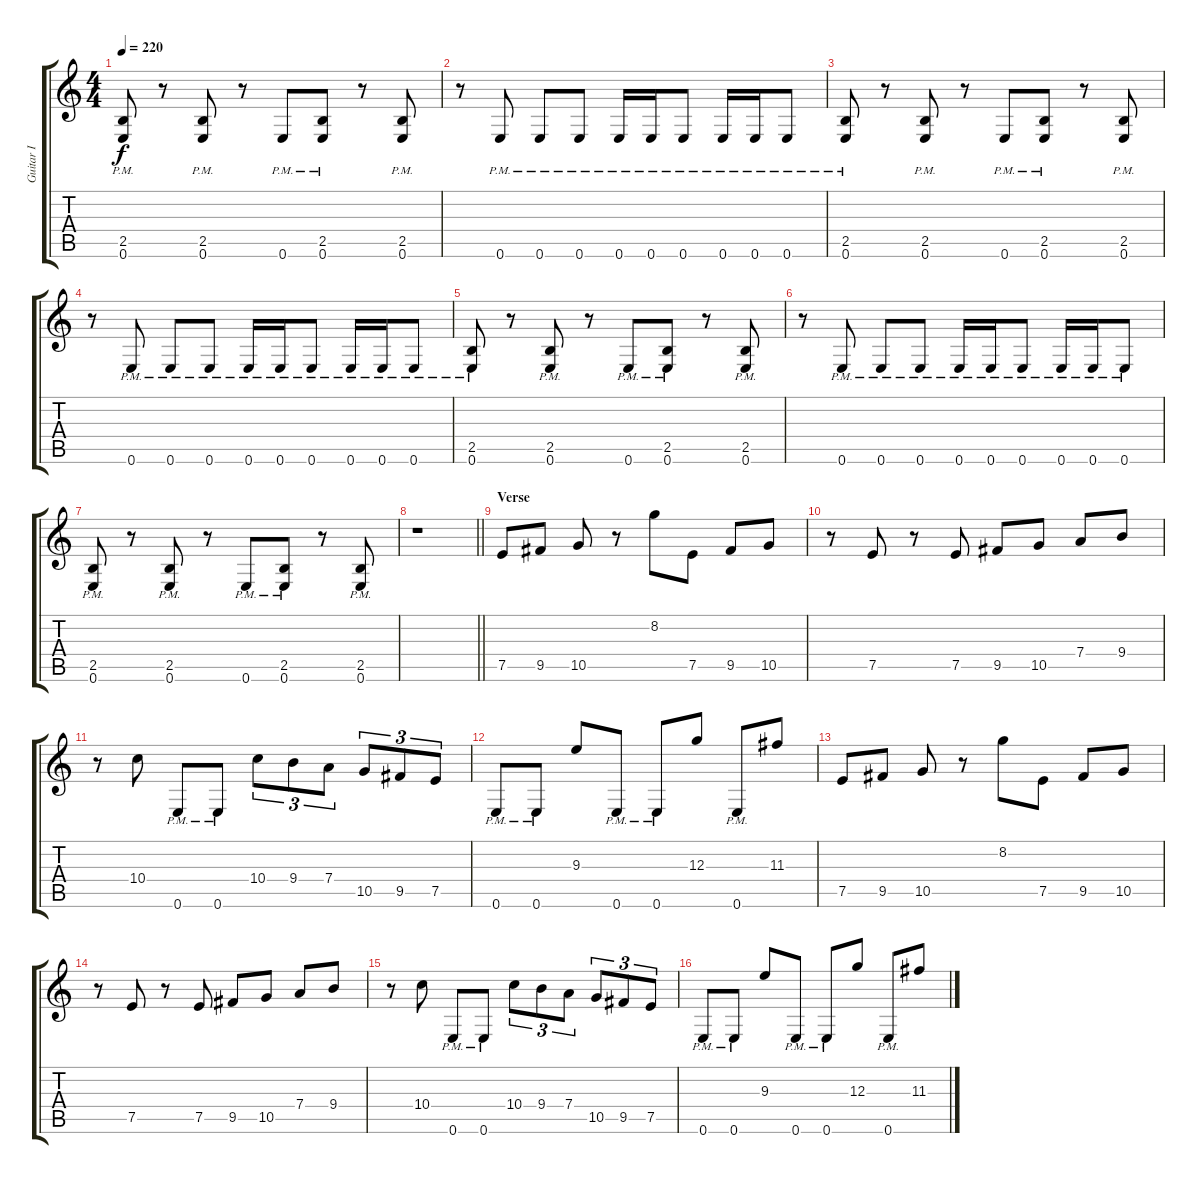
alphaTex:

\track ("Guitar I" "Guitar I") {instrument distortionguitar}
\staff {score tabs}
\tuning (E4 B3 G3 D3 A2 E2) {hide}
\ts (4 4)
\tempo 220
\clef g2
\ks c
(2.5{pm} 0.6{pm}).8{dy f balance 16} r.8 (2.5{pm} 0.6{pm}).8 r.8 0.6{pm}.8 (2.5{pm} 0.6{pm}).8 r.8 (2.5{pm} 0.6{pm}).8 |
r.8 0.6{pm}.8 0.6{pm}.8 0.6{pm}.8 0.6{pm}.16 0.6{pm}.16 0.6{pm}.8 0.6{pm}.16 0.6{pm}.16 0.6{pm}.8 |
(2.5{pm} 0.6{pm}).8 r.8 (2.5{pm} 0.6{pm}).8 r.8 0.6{pm}.8 (2.5{pm} 0.6{pm}).8 r.8 (2.5{pm} 0.6{pm}).8 |
r.8 0.6{pm}.8 0.6{pm}.8 0.6{pm}.8 0.6{pm}.16 0.6{pm}.16 0.6{pm}.8 0.6{pm}.16 0.6{pm}.16 0.6{pm}.8 |
(2.5{pm} 0.6{pm}).8 r.8 (2.5{pm} 0.6{pm}).8 r.8 0.6{pm}.8 (2.5{pm} 0.6{pm}).8 r.8 (2.5{pm} 0.6{pm}).8 |
r.8 0.6{pm}.8 0.6{pm}.8 0.6{pm}.8 0.6{pm}.16 0.6{pm}.16 0.6{pm}.8 0.6{pm}.16 0.6{pm}.16 0.6{pm}.8 |
(2.5{pm} 0.6{pm}).8 r.8 (2.5{pm} 0.6{pm}).8 r.8 0.6{pm}.8 (2.5{pm} 0.6{pm}).8 r.8 (2.5{pm} 0.6{pm}).8 |
\barLineRight lightlight
r.1 |
\section ("" "Verse")
7.5.8 9.5.8 10.5.8 r.8 8.2.8 7.5.8 9.5.8 10.5.8 |
r.8 7.5.8 r.8 7.5.8 9.5.8 10.5.8 7.4.8 9.4.8 |
r.8 10.4.8 0.6{pm}.8 0.6{pm}.8 10.4.8{tu (3 2)} 9.4.8{tu (3 2)} 7.4.8{tu (3 2)} 10.5.8{tu (3 2)} 9.5.8{tu (3 2)} 7.5.8{tu (3 2)} |
0.6{pm}.8 0.6{pm}.8 9.3.8 0.6{pm}.8 0.6{pm}.8 12.3.8 0.6{pm}.8 11.3.8 |
7.5.8 9.5.8 10.5.8 r.8 8.2.8 7.5.8 9.5.8 10.5.8 |
r.8 7.5.8 r.8 7.5.8 9.5.8 10.5.8 7.4.8 9.4.8 |
r.8 10.4.8 0.6{pm}.8 0.6{pm}.8 10.4.8{tu (3 2)} 9.4.8{tu (3 2)} 7.4.8{tu (3 2)} 10.5.8{tu (3 2)} 9.5.8{tu (3 2)} 7.5.8{tu (3 2)} |
0.6{pm}.8 0.6{pm}.8 9.3.8 0.6{pm}.8 0.6{pm}.8 12.3.8 0.6{pm}.8 11.3.8
